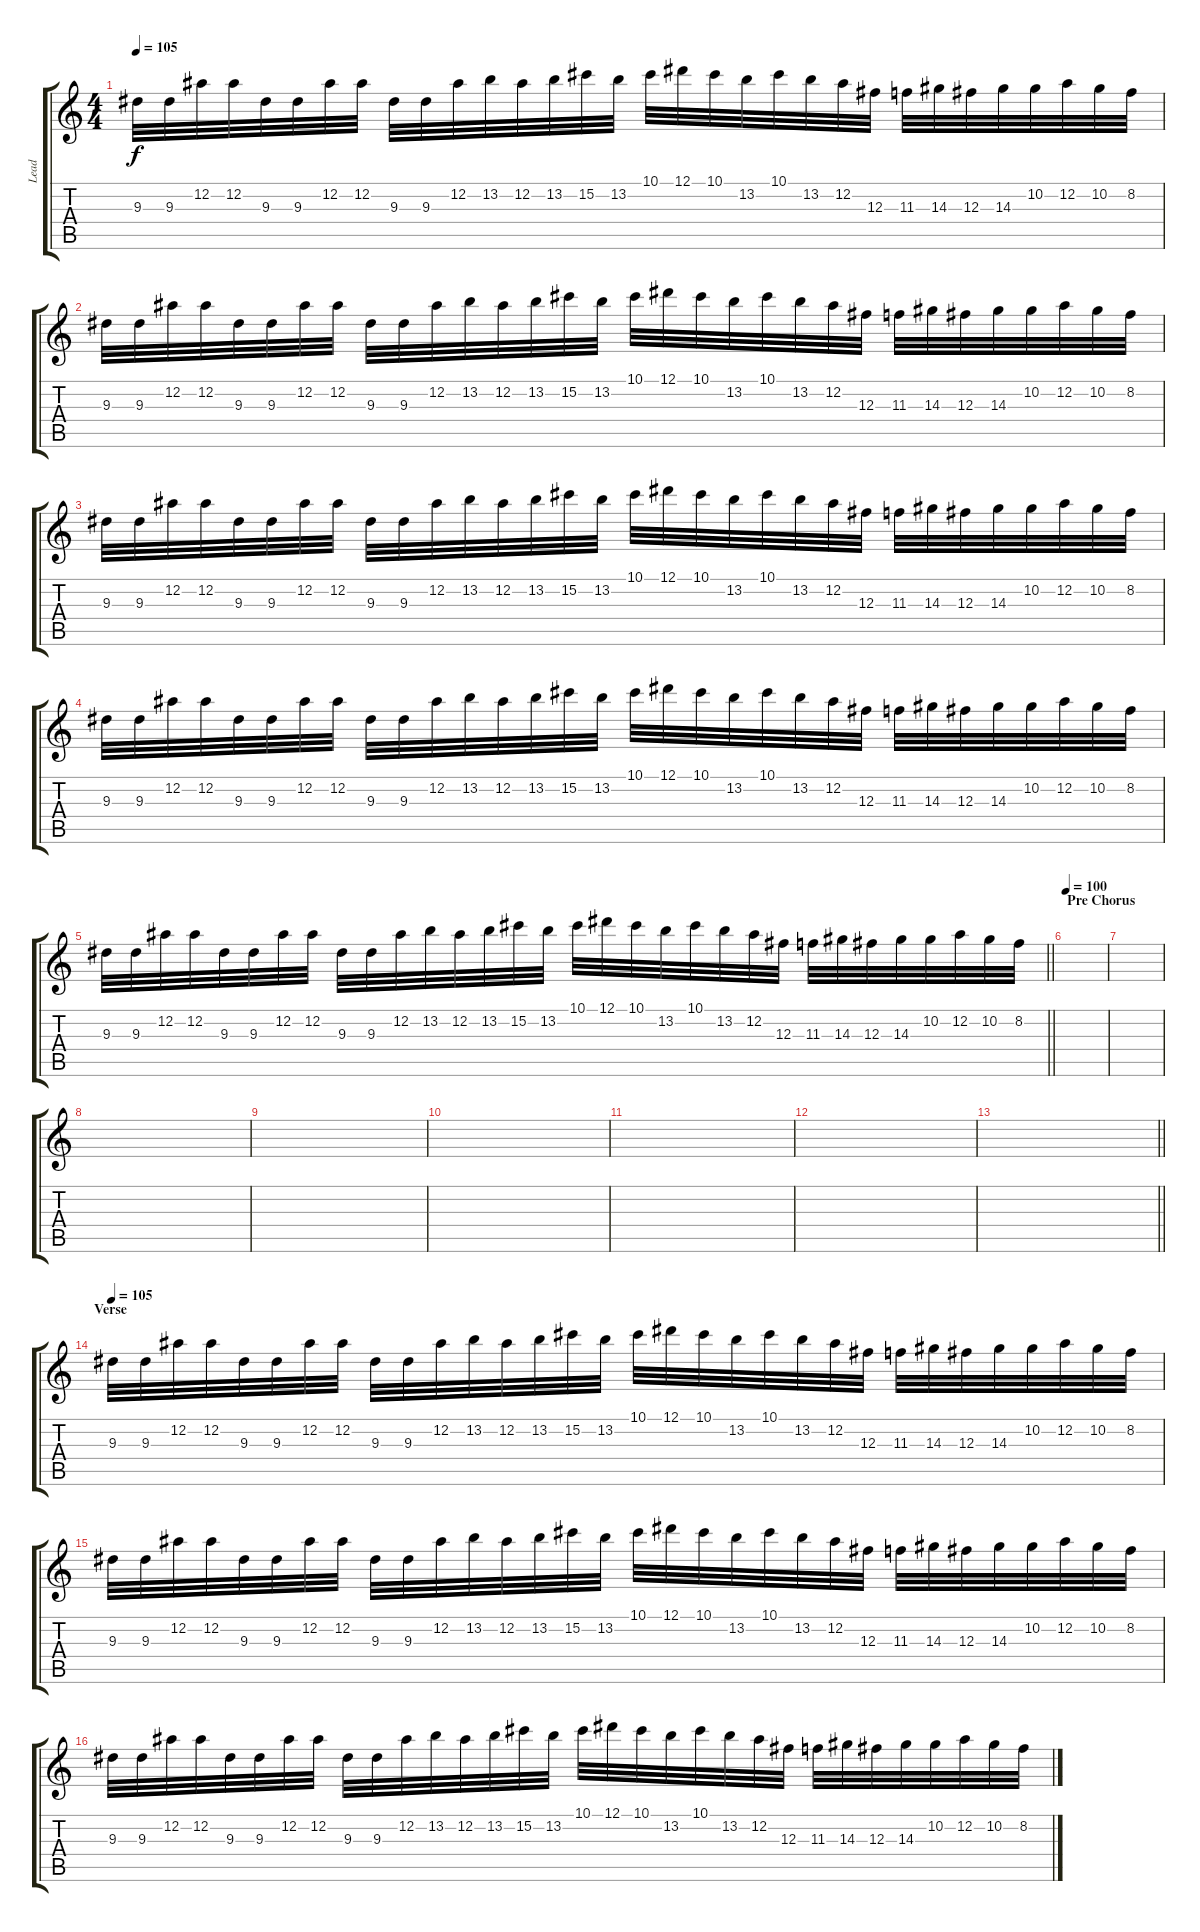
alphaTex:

\track ("Lead" "Lead") {instrument distortionguitar}
\staff {score tabs}
\tuning (Eb4 Bb3 Gb3 Db3 Ab2 Eb2) {hide}
\ts (4 4)
\tempo 105
\clef g2
\ks c
9.3.32{dy f} 9.3.32 12.2.32 12.2.32 9.3.32 9.3.32 12.2.32 12.2.32 9.3.32 9.3.32 12.2.32 13.2.32 12.2.32 13.2.32 15.2.32 13.2.32 10.1.32 12.1.32 10.1.32 13.2.32 10.1.32 13.2.32 12.2.32 12.3.32 11.3.32 14.3.32 12.3.32 14.3.32 10.2.32 12.2.32 10.2.32 8.2.32 |
9.3.32 9.3.32 12.2.32 12.2.32 9.3.32 9.3.32 12.2.32 12.2.32 9.3.32 9.3.32 12.2.32 13.2.32 12.2.32 13.2.32 15.2.32 13.2.32 10.1.32 12.1.32 10.1.32 13.2.32 10.1.32 13.2.32 12.2.32 12.3.32 11.3.32 14.3.32 12.3.32 14.3.32 10.2.32 12.2.32 10.2.32 8.2.32 |
9.3.32 9.3.32 12.2.32 12.2.32 9.3.32 9.3.32 12.2.32 12.2.32 9.3.32 9.3.32 12.2.32 13.2.32 12.2.32 13.2.32 15.2.32 13.2.32 10.1.32 12.1.32 10.1.32 13.2.32 10.1.32 13.2.32 12.2.32 12.3.32 11.3.32 14.3.32 12.3.32 14.3.32 10.2.32 12.2.32 10.2.32 8.2.32 |
9.3.32 9.3.32 12.2.32 12.2.32 9.3.32 9.3.32 12.2.32 12.2.32 9.3.32 9.3.32 12.2.32 13.2.32 12.2.32 13.2.32 15.2.32 13.2.32 10.1.32 12.1.32 10.1.32 13.2.32 10.1.32 13.2.32 12.2.32 12.3.32 11.3.32 14.3.32 12.3.32 14.3.32 10.2.32 12.2.32 10.2.32 8.2.32 |
\barLineRight lightlight
9.3.32 9.3.32 12.2.32 12.2.32 9.3.32 9.3.32 12.2.32 12.2.32 9.3.32 9.3.32 12.2.32 13.2.32 12.2.32 13.2.32 15.2.32 13.2.32 10.1.32 12.1.32 10.1.32 13.2.32 10.1.32 13.2.32 12.2.32 12.3.32 11.3.32 14.3.32 12.3.32 14.3.32 10.2.32 12.2.32 10.2.32 8.2.32 |
\section ("" "Pre Chorus")
\tempo 100
|
|
|
|
|
|
|
\barLineRight lightlight
|
\section ("" "Verse")
\tempo 105
9.3.32 9.3.32 12.2.32 12.2.32 9.3.32 9.3.32 12.2.32 12.2.32 9.3.32 9.3.32 12.2.32 13.2.32 12.2.32 13.2.32 15.2.32 13.2.32 10.1.32 12.1.32 10.1.32 13.2.32 10.1.32 13.2.32 12.2.32 12.3.32 11.3.32 14.3.32 12.3.32 14.3.32 10.2.32 12.2.32 10.2.32 8.2.32 |
9.3.32 9.3.32 12.2.32 12.2.32 9.3.32 9.3.32 12.2.32 12.2.32 9.3.32 9.3.32 12.2.32 13.2.32 12.2.32 13.2.32 15.2.32 13.2.32 10.1.32 12.1.32 10.1.32 13.2.32 10.1.32 13.2.32 12.2.32 12.3.32 11.3.32 14.3.32 12.3.32 14.3.32 10.2.32 12.2.32 10.2.32 8.2.32 |
9.3.32 9.3.32 12.2.32 12.2.32 9.3.32 9.3.32 12.2.32 12.2.32 9.3.32 9.3.32 12.2.32 13.2.32 12.2.32 13.2.32 15.2.32 13.2.32 10.1.32 12.1.32 10.1.32 13.2.32 10.1.32 13.2.32 12.2.32 12.3.32 11.3.32 14.3.32 12.3.32 14.3.32 10.2.32 12.2.32 10.2.32 8.2.32
